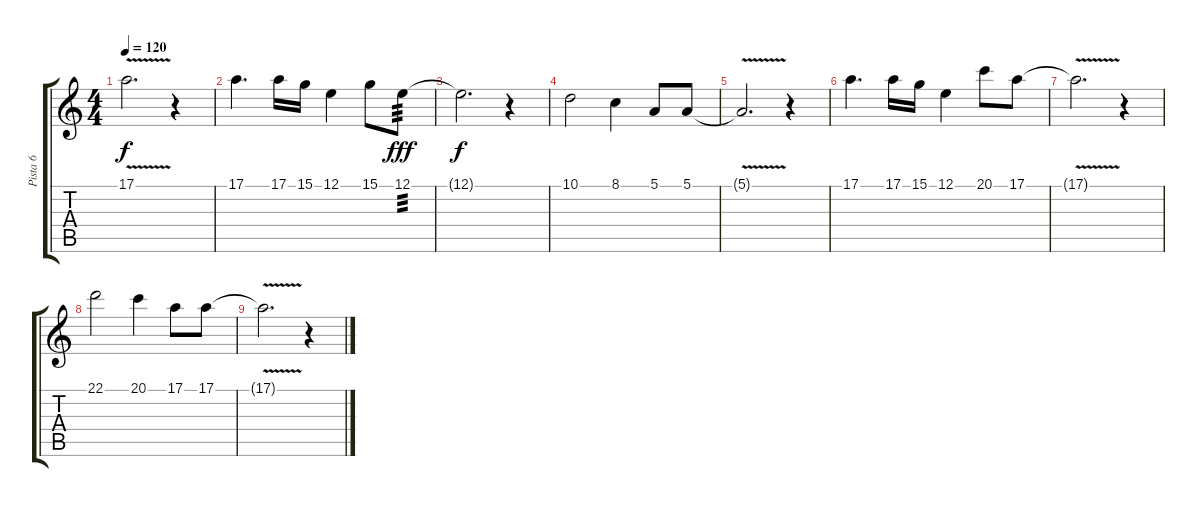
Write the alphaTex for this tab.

\track ("Pista 6" "Pista 6") {instrument flute}
\staff {score tabs}
\tuning (E4 B3 G3 D3 A2 E2) {hide}
\ts (4 4)
\tempo 120
\clef g2
\ks c
17.1{v t}.2{d dy f} r.4 |
17.1.4{d} 17.1.16 15.1.16 12.1.4 15.1.8 12.1.8{tp 3 dy fff} |
12.1{t}.2{d dy f} r.4 |
10.1.2 8.1.4 5.1.8 5.1.8 |
5.1{v t}.2{d} r.4 |
17.1.4{d} 17.1.16 15.1.16 12.1.4 20.1.8 17.1.8 |
17.1{v t}.2{d} r.4 |
22.1.2 20.1.4 17.1.8 17.1.8 |
17.1{v t}.2{d} r.4
